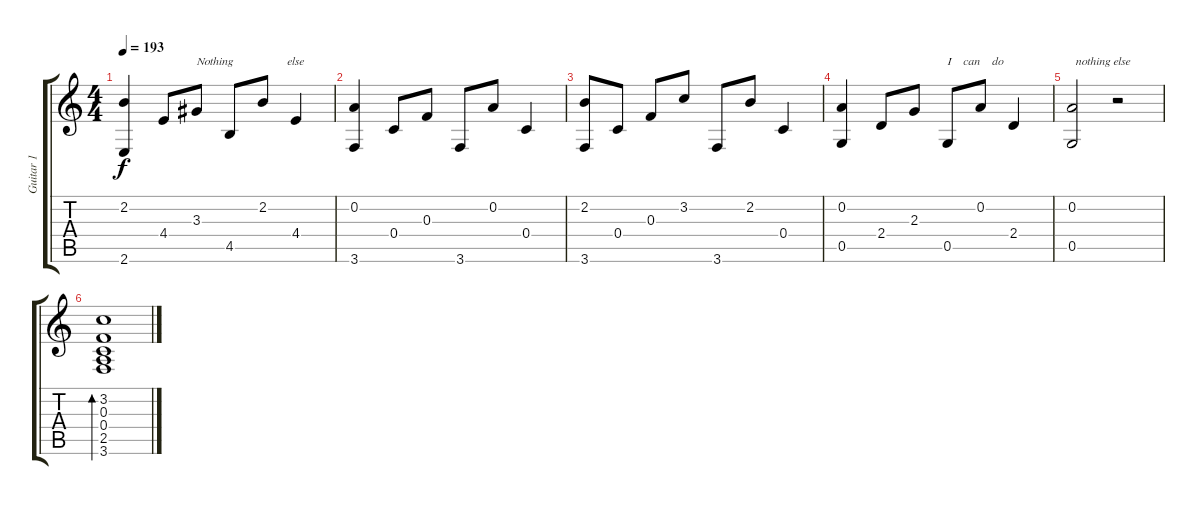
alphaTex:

\track ("Guitar 1" "Guitar 1") {instrument acousticguitarsteel}
\staff {score tabs}
\tuning (D4 A3 F3 C3 G2 D2) {hide}
\ts (4 4)
\tempo 193
\clef g2
\ks c
(2.2 2.6).4{dy f} 4.4.8 3.3.8{txt "Nothing                  else"} 4.5.8 2.2.8 4.4.4 |
(0.2 3.6).4 0.4.8 0.3.8 3.6.8 0.2.8 0.4.4 |
(2.2 3.6).8 0.4.8 0.3.8 3.2.8 3.6.8 2.2.8 0.4.4 |
(0.2 0.5).4 2.4.8 2.3.8 0.5.8{txt "I    can    do                        nothing else"} 0.2.8 2.4.4 |
(0.2 0.5).2 r.2 |
(3.2 0.3 0.4 2.5 3.6).1{bd 480}
